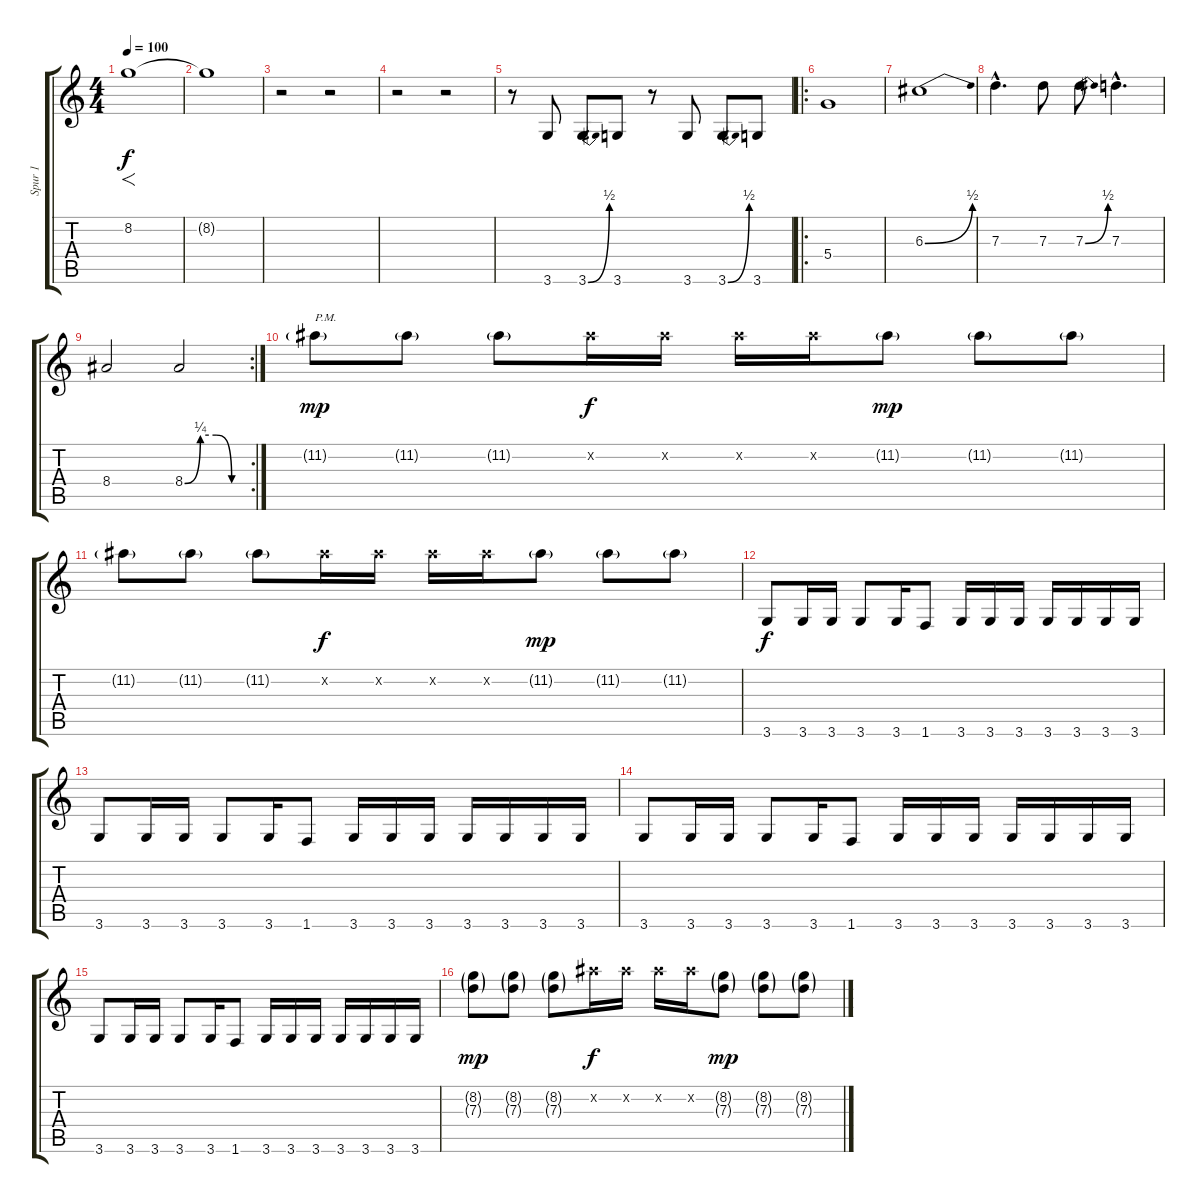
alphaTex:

\track ("Spur 1" "Spur 1") {instrument distortionguitar}
\staff {score tabs}
\tuning (E4 B3 G3 D3 A2 E2) {hide}
\ts (4 4)
\tempo 100
\clef g2
\ks c
8.2.1{f dy f} |
8.2{t}.1 |
r.2 r.2 |
r.2 r.2 |
r.8 3.6.8 3.6{be (bend 0 0 60 2)}.8 3.6.8 r.8 3.6.8 3.6{be (bend 0 0 60 2)}.8 3.6.8 |
\ro
5.4.1 |
6.3{be (bend 0 0 60 2)}.1 |
7.3{hac}.4{d} 7.3.8 7.3{be (bend 0 0 60 2)}.8 7.3{hac}.4{d} |
\rc 2
8.4.2 8.4{be (custom 0 0 15 1 30 1 45 0 60 0)}.2 |
11.2{g}.8{txt "P.M." dy mp} 11.2{g}.8 11.2{g}.8 11.2{x}.16{dy f} 11.2{x}.16 11.2{x}.16 11.2{x}.16 11.2{g}.8{dy mp} 11.2{g}.8 11.2{g}.8 |
11.2{g}.8 11.2{g}.8 11.2{g}.8 11.2{x}.16{dy f} 11.2{x}.16 11.2{x}.16 11.2{x}.16 11.2{g}.8{dy mp} 11.2{g}.8 11.2{g}.8 |
3.6.8{dy f} 3.6.16 3.6.16 3.6.8 3.6.16 1.6.8 3.6.16 3.6.16 3.6.16 3.6.16 3.6.16 3.6.16 3.6.16 |
3.6.8 3.6.16 3.6.16 3.6.8 3.6.16 1.6.8 3.6.16 3.6.16 3.6.16 3.6.16 3.6.16 3.6.16 3.6.16 |
3.6.8 3.6.16 3.6.16 3.6.8 3.6.16 1.6.8 3.6.16 3.6.16 3.6.16 3.6.16 3.6.16 3.6.16 3.6.16 |
3.6.8 3.6.16 3.6.16 3.6.8 3.6.16 1.6.8 3.6.16 3.6.16 3.6.16 3.6.16 3.6.16 3.6.16 3.6.16 |
(8.2{g} 7.3{g}).8{dy mp} (8.2{g} 7.3{g}).8 (8.2{g} 7.3{g}).8 11.2{x}.16{dy f} 11.2{x}.16 11.2{x}.16 11.2{x}.16 (8.2{g} 7.3{g}).8{dy mp} (8.2{g} 7.3{g}).8 (8.2{g} 7.3{g}).8
